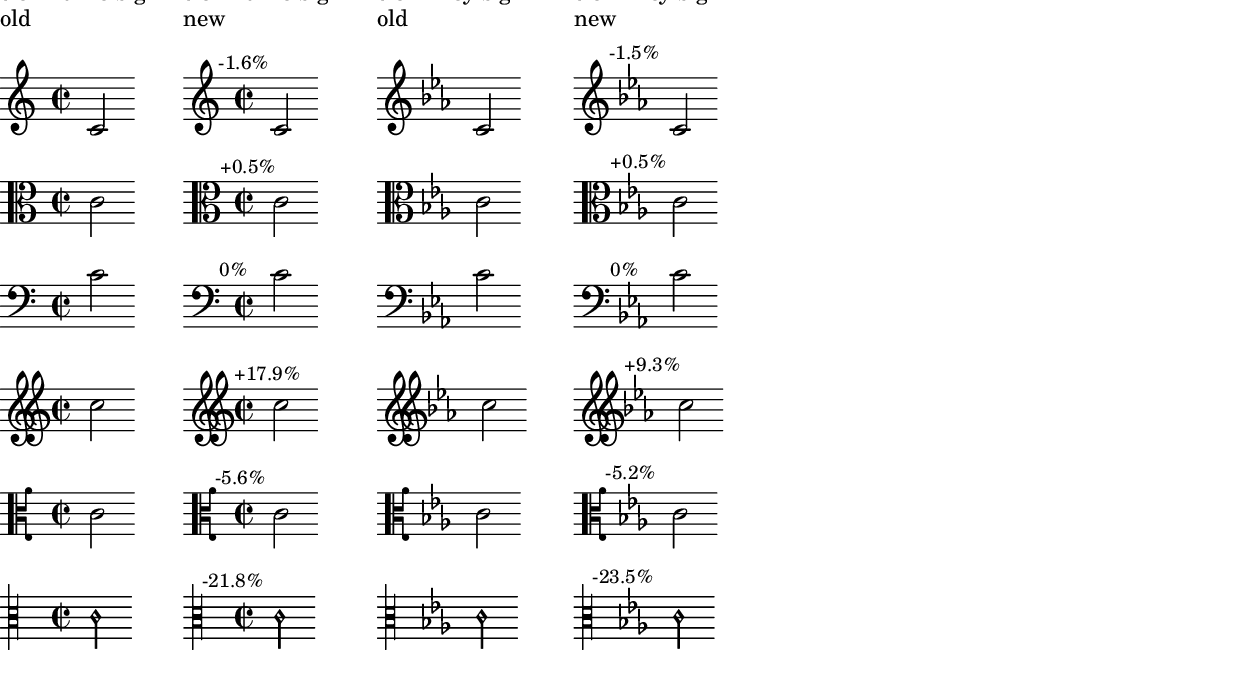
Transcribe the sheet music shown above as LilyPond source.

%% Generated by lilypond-book
%% Options: [exampleindent=10.16\mm,indent=0\mm,line-width=160\mm,paper-height=845.047\pt,paper-width=597.508\pt,papersize='(cons (* 597.508 pt) (* 845.047 pt)),quote]
\include "lilypond-book-preamble.ly"


% ****************************************************************
% Start cut-&-pastable-section
% ****************************************************************

#(ly:set-option 'eps-box-padding 3.000000)



\paper {
  #(set-paper-size '(cons (* 597.508 pt) (* 845.047 pt)))
  indent = 0\mm
  line-width = 160\mm
  % offset the left padding, also add 1mm as lilypond creates cropped
  % images with a little space on the right
  line-width = #(- line-width (* mm  3.000000) (* mm 1))
  line-width = 160\mm - 2.0 * 10.16\mm
  % offset the left padding, also add 1mm as lilypond creates cropped
  % images with a little space on the right
  line-width = #(- line-width (* mm  3.000000) (* mm 1))
}

\layout {
  
}




% ****************************************************************
% ly snippet:
% ****************************************************************
\sourcefileline 116
diff =
#(define-music-function (percent) (string?)
  #{
     \once \override Score.TextMark.break-align-symbols = #'(clef)
     \textMark \markup {
                 \smaller \smaller { #percent \hspace #-0.5 "%" } }
  #})

musicA = {
  \override Score.Clef.space-alist.time-signature =
              #'(minimum-space . 4.2)
  \time 2/2 c'2
}
musicB = {
  \time 2/2 c'2
}

musicC = {
  \omit Staff.TimeSignature
  \override Staff.Clef.space-alist.key-cancellation =
              #'(minimum-space . 3.5)
  \override Staff.Clef.space-alist.key-signature =
              #'(minimum-space . 3.5)
  \key c \minor c'2
}
musicD = {
  \omit Staff.TimeSignature
  \key c \minor c'2
}

\markup \line {
  \override #'(baseline-skip . 10) \column {
    "clef + time sig"
    \vspace #-2.5
    "old"
    \vspace #-1
    \score { { \clef "treble" \musicA } }
    \score { { \clef "alto" \musicA } }
    \score { { \clef "bass" \musicA } }
    \score { { \clef "GG" \musicA } }
    \score { { \clef "varC" \musicA } }
    \score { \new PetrucciStaff {
               \clef "petrucci-c3" \musicA } }
  }

  \hspace #3

  \override #'(baseline-skip . 10) \column {
    "clef + time sig"
    \vspace #-2.5
    "new"
    \vspace #-1
    \score { { \clef "treble" \diff "-1.6" \musicB } }
    \score { { \clef "alto" \diff "+0.5" \musicB } }
    \score { { \clef "bass" \diff "0" \musicB } }
    \score { { \clef "GG" \diff "+17.9" \musicB } }
    \score { { \clef "varC" \diff "-5.6" \musicB } }
    \score { \new PetrucciStaff {
               \clef "petrucci-c3" \diff "-21.8" \musicB } }
  }

  \hspace #4

  \override #'(baseline-skip . 10) \column {
    "clef + key sig"
    \vspace #-2.5
    "old"
    \vspace #-1
    \score { { \clef "treble" \musicC } }
    \score { { \clef "alto" \musicC } }
    \score { { \clef "bass" \musicC } }
    \score { { \clef "GG" \musicC } }
    \score { { \clef "varC" \musicC } }
    \score { \new PetrucciStaff {
               \clef "petrucci-c3" \musicC } }
  }

  \hspace #4

  \override #'(baseline-skip . 10) \column {
    "clef + key sig"
    \vspace #-2.5
    "new"
    \vspace #-1
    \score { { \clef "treble" \diff "-1.5" \musicD } }
    \score { { \clef "alto" \diff "+0.5" \musicD } }
    \score { { \clef "bass" \diff "0" \musicD } }
    \score { { \clef "GG" \diff "+9.3" \musicD } }
    \score { { \clef "varC" \diff "-5.2" \musicD } }
    \score { \new PetrucciStaff {
               \clef "petrucci-c3" \diff "-23.5" \musicD } }
  }
}

\paper {
  indent = 0
}


% ****************************************************************
% end ly snippet
% ****************************************************************
